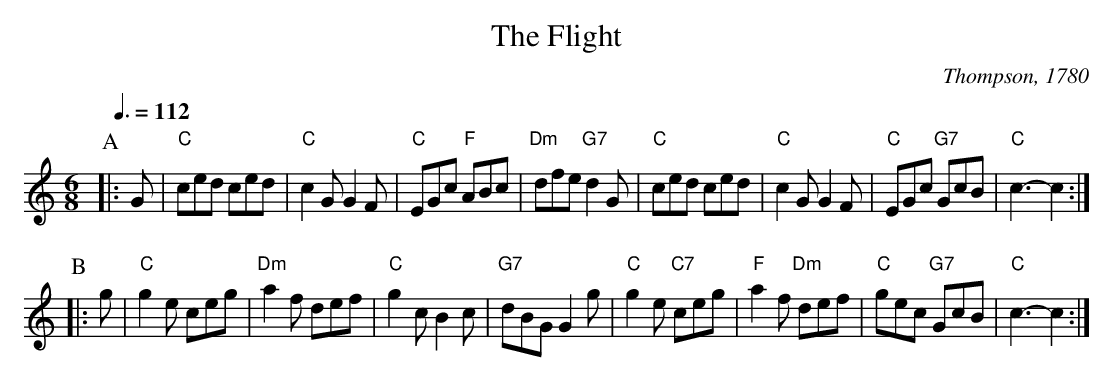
X:1
T:The Flight
C:Thompson, 1780
Q:3/8=112
M:6/8
L:1/8
K:C
P:A
|: G | "C"ced ced | "C"c2G G2F | "C"EGc "F"ABc | "Dm"dfe "G7"d2G |\
"C"ced ced | "C"c2G G2F | "C"EGc "G7"GcB | "C"c3- c2 :|
P:B
|: g | "C"g2e ceg | "Dm"a2f def | "C"g2c B2c | "G7"dBG G2g |\
"C"g2e "C7"ceg | "F"a2f "Dm"def | "C"gec "G7"GcB | "C"c3- c2 :|
